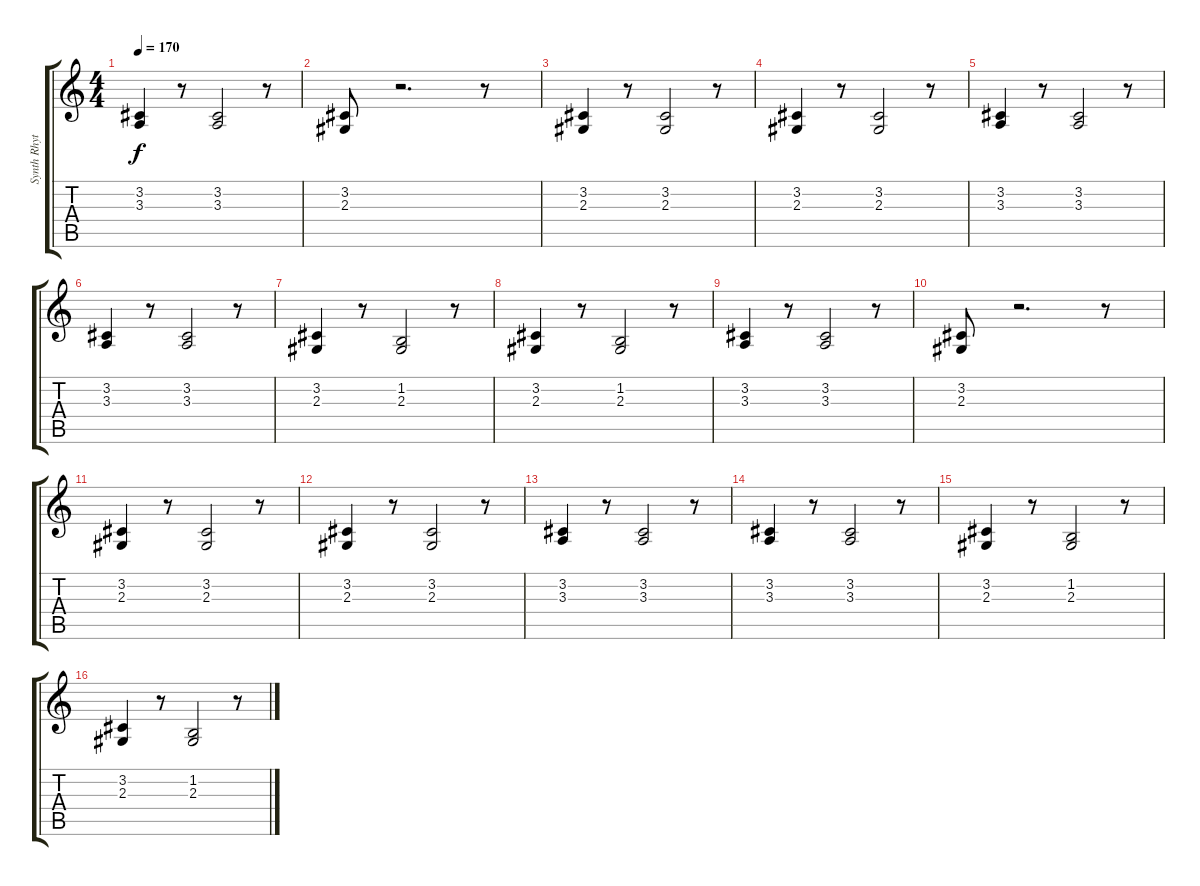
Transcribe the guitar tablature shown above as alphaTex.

\track ("Synth Rhythm" "Synth Rhyt") {instrument harpsichord}
\staff {score tabs}
\tuning (Eb4 Bb3 Gb3 Db3 Ab2 Eb2) {hide}
\ts (4 4)
\tempo 170
\clef g2
\ks c
(3.2 3.3).4{dy f} r.8 (3.2 3.3).2 r.8 |
(3.2 2.3).8 r.2{d} r.8 |
(3.2 2.3).4 r.8 (3.2 2.3).2 r.8 |
(3.2 2.3).4 r.8 (3.2 2.3).2 r.8 |
(3.2 3.3).4 r.8 (3.2 3.3).2 r.8 |
(3.2 3.3).4 r.8 (3.2 3.3).2 r.8 |
(3.2 2.3).4 r.8 (1.2 2.3).2 r.8 |
(3.2 2.3).4 r.8 (1.2 2.3).2 r.8 |
(3.2 3.3).4 r.8 (3.2 3.3).2 r.8 |
(3.2 2.3).8 r.2{d} r.8 |
(3.2 2.3).4{volume 14 instrument harpsichord} r.8 (3.2 2.3).2 r.8 |
(3.2 2.3).4 r.8 (3.2 2.3).2 r.8 |
(3.2 3.3).4 r.8 (3.2 3.3).2 r.8 |
(3.2 3.3).4 r.8 (3.2 3.3).2 r.8 |
(3.2 2.3).4 r.8 (1.2 2.3).2 r.8 |
(3.2 2.3).4 r.8 (1.2 2.3).2 r.8
